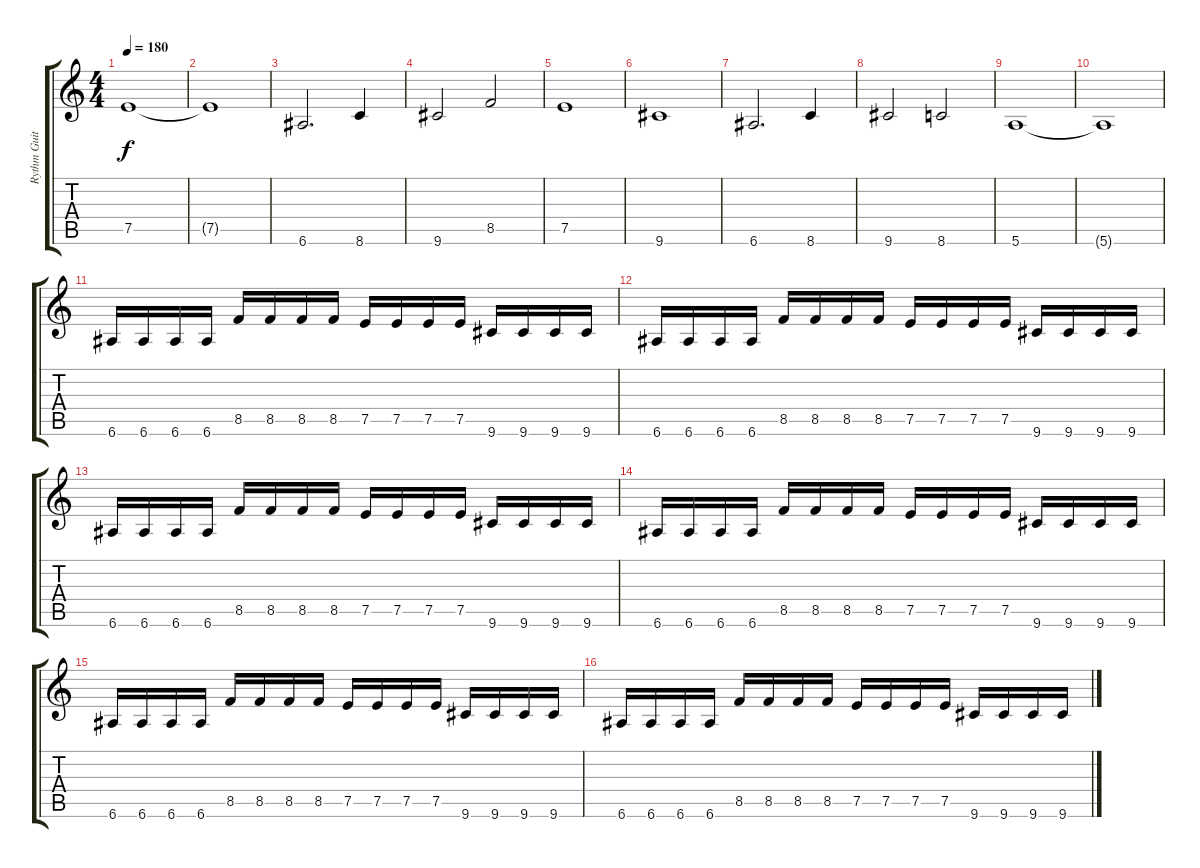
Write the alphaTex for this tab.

\track ("Rythm Guitar" "Rythm Guit") {instrument distortionguitar}
\staff {score tabs}
\tuning (E4 B3 G3 D3 A2 E2) {hide}
\ts (4 4)
\tempo 180
\clef g2
\ks c
7.5.1{dy f} |
7.5{t}.1 |
6.6.2{d} 8.6.4 |
9.6.2 8.5.2 |
7.5.1 |
9.6.1 |
6.6.2{d} 8.6.4 |
9.6.2 8.6.2 |
5.6.1 |
5.6{t}.1 |
6.6.16{volume 16} 6.6.16 6.6.16 6.6.16 8.5.16 8.5.16 8.5.16 8.5.16 7.5.16 7.5.16 7.5.16 7.5.16 9.6.16 9.6.16 9.6.16 9.6.16 |
6.6.16 6.6.16 6.6.16 6.6.16 8.5.16 8.5.16 8.5.16 8.5.16 7.5.16 7.5.16 7.5.16 7.5.16 9.6.16 9.6.16 9.6.16 9.6.16 |
6.6.16 6.6.16 6.6.16 6.6.16 8.5.16 8.5.16 8.5.16 8.5.16 7.5.16 7.5.16 7.5.16 7.5.16 9.6.16 9.6.16 9.6.16 9.6.16 |
6.6.16 6.6.16 6.6.16 6.6.16 8.5.16 8.5.16 8.5.16 8.5.16 7.5.16 7.5.16 7.5.16 7.5.16 9.6.16 9.6.16 9.6.16 9.6.16 |
6.6.16 6.6.16 6.6.16 6.6.16 8.5.16 8.5.16 8.5.16 8.5.16 7.5.16 7.5.16 7.5.16 7.5.16 9.6.16 9.6.16 9.6.16 9.6.16 |
6.6.16 6.6.16 6.6.16 6.6.16 8.5.16 8.5.16 8.5.16 8.5.16 7.5.16 7.5.16 7.5.16 7.5.16 9.6.16 9.6.16 9.6.16 9.6.16
